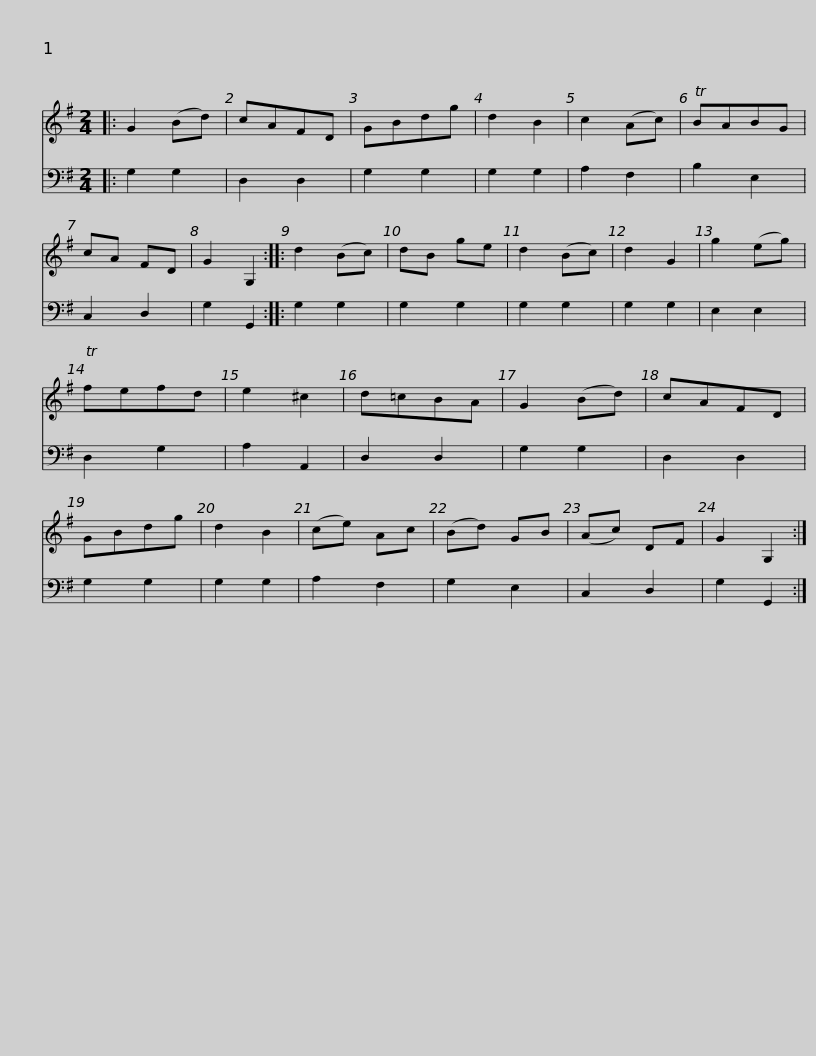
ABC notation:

X:1
%%score 1 2
L:1/8
M:2/4
I:linebreak $
K:G
V:1 treble
V:2 bass
V:1
|: G2 (Bd) | cAFD | GBdg | d2 B2 | c2 (Ac) | %5
 TBABG | cA FD | G2 G,2 :: d2 (Bc) | dB ge | %10
 d2 (Bc) | d2 G2 |$ g2 (eg) | Tfefd | e2 ^c2 | %15
 d=cBA | G2 (Bd) | cAFD | GBdg | d2 B2 | %20
 (ce) Ac | (Bd) GB | (Ac) DF | G2 G,2 :| %24
V:2
|: G,2 G,2 | D,2 D,2 | G,2 G,2 | G,2 G,2 | A,2 F,2 | %5
 B,2 E,2 | C,2 D,2 | G,2 G,,2 :: G,2 G,2 | G,2 G,2 | %10
 G,2 G,2 | G,2 G,2 |$ E,2 E,2 | D,2 G,2 | A,2 A,,2 | %15
 D,2 D,2 | G,2 G,2 | D,2 D,2 | G,2 G,2 | G,2 G,2 | %20
 A,2 F,2 | G,2 E,2 | C,2 D,2 | G,2 G,,2 :| %24
